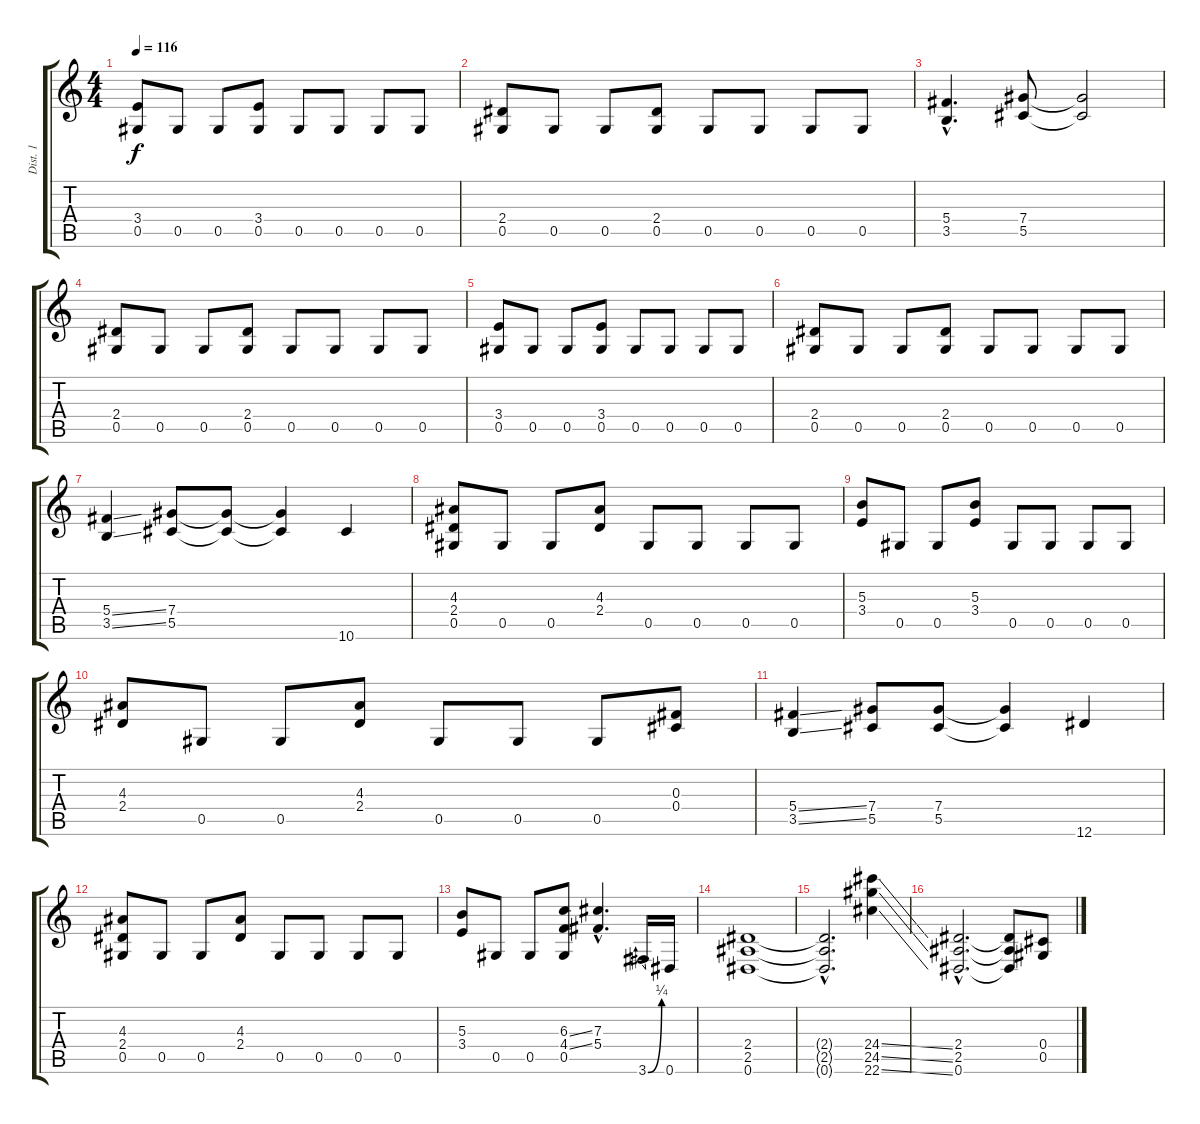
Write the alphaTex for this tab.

\track ("Dist. 1" "Dist. 1") {instrument distortionguitar}
\staff {score tabs}
\tuning (Eb4 Bb3 Gb3 Db3 Ab2 Eb2) {hide}
\ts (4 4)
\tempo 116
\clef g2
\ks c
(3.4 0.5).8{dy f} 0.5.8 0.5.8 (3.4 0.5).8 0.5.8 0.5.8 0.5.8 0.5.8 |
(2.4 0.5).8 0.5.8 0.5.8 (2.4 0.5).8 0.5.8 0.5.8 0.5.8 0.5.8 |
(5.4{hac} 3.5{hac}).4{d} (7.4 5.5).8 (7.4{t} 5.5{t}).2 |
(2.4 0.5).8 0.5.8 0.5.8 (2.4 0.5).8 0.5.8 0.5.8 0.5.8 0.5.8 |
(3.4 0.5).8 0.5.8 0.5.8 (3.4 0.5).8 0.5.8 0.5.8 0.5.8 0.5.8 |
(2.4 0.5).8 0.5.8 0.5.8 (2.4 0.5).8 0.5.8 0.5.8 0.5.8 0.5.8 |
(5.4{ss} 3.5{ss}).4 (7.4 5.5).8 (7.4{t} 5.5{t}).8 (7.4{t} 5.5{t}).4 10.6.4 |
(4.3 2.4 0.5).8 0.5.8 0.5.8 (4.3 2.4).8 0.5.8 0.5.8 0.5.8 0.5.8 |
(5.3 3.4).8 0.5.8 0.5.8 (5.3 3.4).8 0.5.8 0.5.8 0.5.8 0.5.8 |
(4.3 2.4).8 0.5.8 0.5.8 (4.3 2.4).8 0.5.8 0.5.8 0.5.8 (0.3 0.4).8 |
(5.4{ss} 3.5{ss}).4 (7.4 5.5).8 (7.4 5.5).8 (7.4{t} 5.5{t}).4 12.6.4 |
(4.3 2.4 0.5).8 0.5.8 0.5.8 (4.3 2.4).8 0.5.8 0.5.8 0.5.8 0.5.8 |
(5.3 3.4).8 0.5.8 0.5.8 (6.3{ss} 4.4{ss} 0.5).8 (7.3{hac} 5.4{hac}).4{d} 3.6{be (bend 0 0 60 1)}.16 0.6.16 |
(2.4 2.5 0.6).1 |
(2.4{hac t} 2.5{hac t} 0.6{hac t}).2{d} (24.4{ss} 24.5{ss} 22.6{ss}).4 |
(2.4{hac} 2.5{hac} 0.6{hac}).2{d} (2.4{t} 2.5{t} 0.6{t}).8 (0.4 0.5).8
